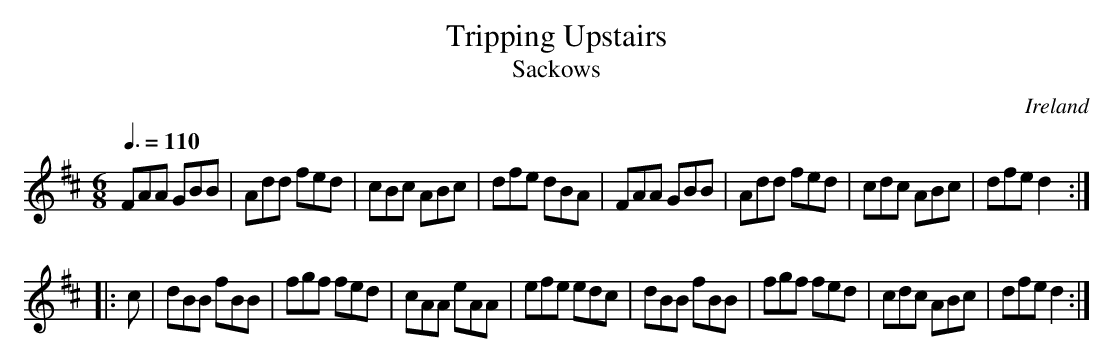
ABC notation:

X:1
T:Tripping Upstairs
T:Sackows
O:Ireland
Q:3/8=110
M:6/8
K:D
FAA GBB|Add fed|cBc ABc|dfe dBA|\
FAA GBB|Add fed|cdc ABc|dfe d2:|
|:c|\
dBB fBB|fgf fed|cAA eAA|efe edc|\
dBB fBB|fgf fed|cdc ABc|dfe d2:|
